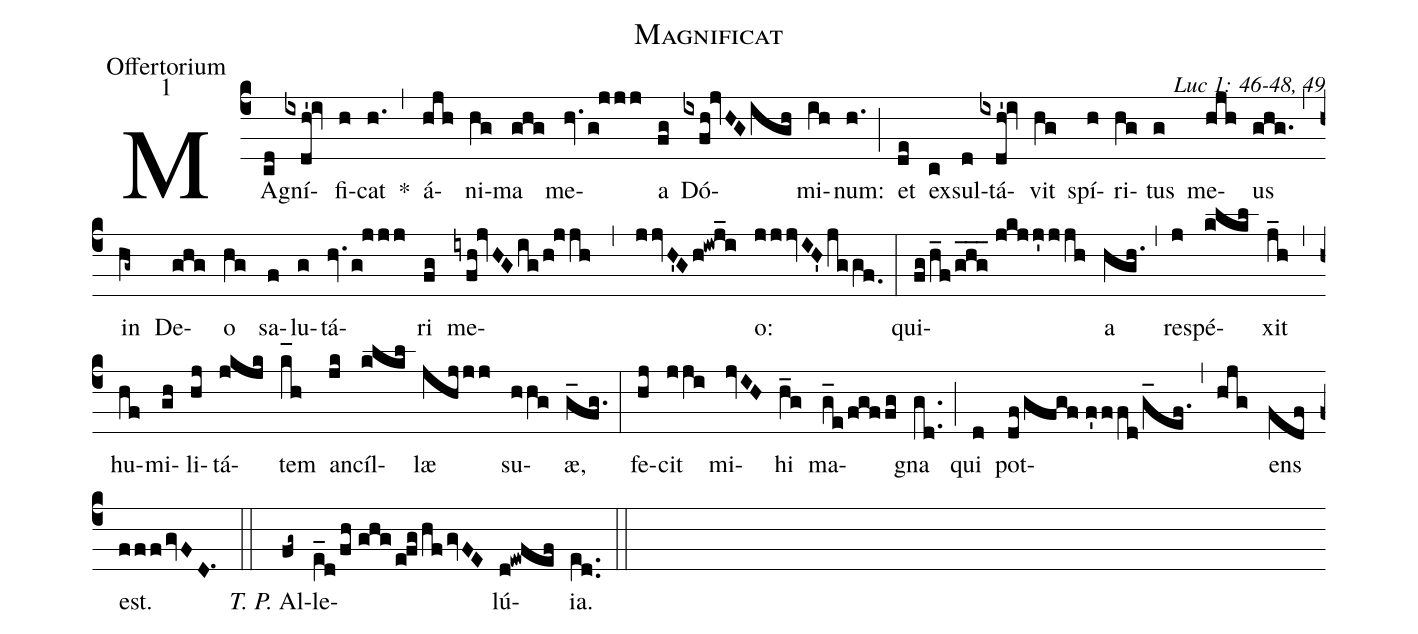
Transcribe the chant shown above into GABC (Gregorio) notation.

name: Magnificat;
office-part: Offertorium;
mode: 1;
commentary: Luc 1: 46-48, 49;
%%
(c4) MA(cd)gní(ixdh'!iv)fi(h)cat(h.) *(,) á(hjh)ni(hg)ma(ghg) me(hv.g!jjj)a(fg) Dó(ixfh!jvHGigh)mi(ih)num:(h.) (;) et(de) ex(c)sul(d)tá(ixdh'!iv)vit(hg) spí(h)ri(hg)tus(g) me(hjh)us(ghg.) (,) in(hg~) De(ghg)o(hg) sa(f)lu(g)tá(hv.g!jjj)ri(fg) me(iyfh!jvHGig/h!jjh,jjvH'Gh!iwj_i)o:(jjjvIH'jggf.0) (:)
qui(fg/h_f/ghg___//jkjj'jjh)a(hgh.) (,) re(j)spé(klkl)xit(j_h) (,) hu(hf)mi(gh)li(hj)tá(jkjk)tem(k_[hl:1]h) an(jk)cíl(klkl)læ(jhjjj) su(hhg)æ,(g_fg.) (:)
fe(hj)cit(jji) mi(jvIH)hi(h_g) ma(g_e/fgffg)gna(gd..) (;) qui(d) pot(df/gfgf//f'ffd/g_ef.)(,)(hjg)ens(fdf) est.(fffgvFD.1) (::)
~~~<i>T. P.</i> Al(fg~)le(e_[ll:1]d/fh//ghgefghfgvFE)lú(d!ewfef)ia.(e[ll:1]d..) (::)
